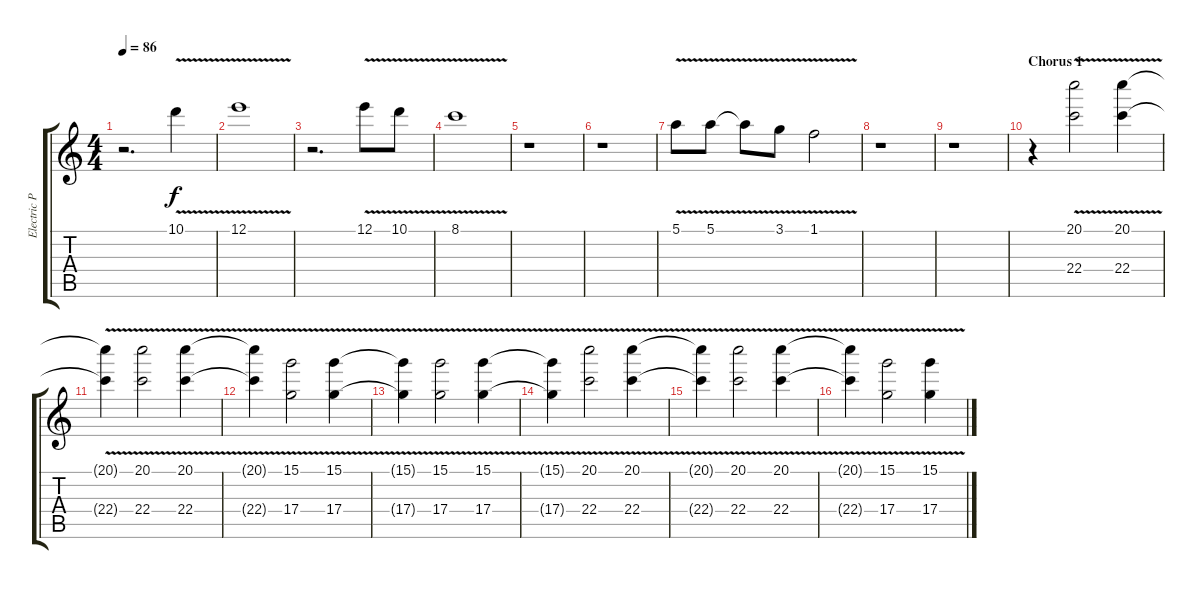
\track ("Electric Piano (Hecke)" "Electric P") {instrument electricpiano1}
\staff {score tabs}
\tuning (E5 B4 G4 D4 A3 E3) {hide}
\ts (4 4)
\tempo 86
\clef g2
\ks c
r.2{d dy f} 10.1{v}.4 |
12.1{v}.1 |
r.2{d} 12.1{v}.8 10.1{v}.8 |
8.1{v}.1 |
r.1 |
r.1 |
5.1{v}.8 5.1{v}.8 5.1{t}.8 3.1{v}.8 1.1{v}.2 |
r.1 |
r.1 |
\section ("" "Chorus 1")
r.4 (20.1{v} 22.4{v}).2 (20.1{v} 22.4{v}).4 |
(20.1{t} 22.4{t}).4 (20.1{v} 22.4{v}).2 (20.1{v} 22.4{v}).4 |
(20.1{t} 22.4{t}).4 (15.1{v} 17.4{v}).2 (15.1{v} 17.4{v}).4 |
(15.1{t} 17.4{t}).4 (15.1{v} 17.4{v}).2 (15.1{v} 17.4{v}).4 |
(15.1{t} 17.4{t}).4 (20.1{v} 22.4{v}).2 (20.1{v} 22.4{v}).4 |
(20.1{t} 22.4{t}).4 (20.1{v} 22.4{v}).2 (20.1{v} 22.4{v}).4 |
(20.1{t} 22.4{t}).4 (15.1{v} 17.4{v}).2 (15.1{v} 17.4{v}).4
